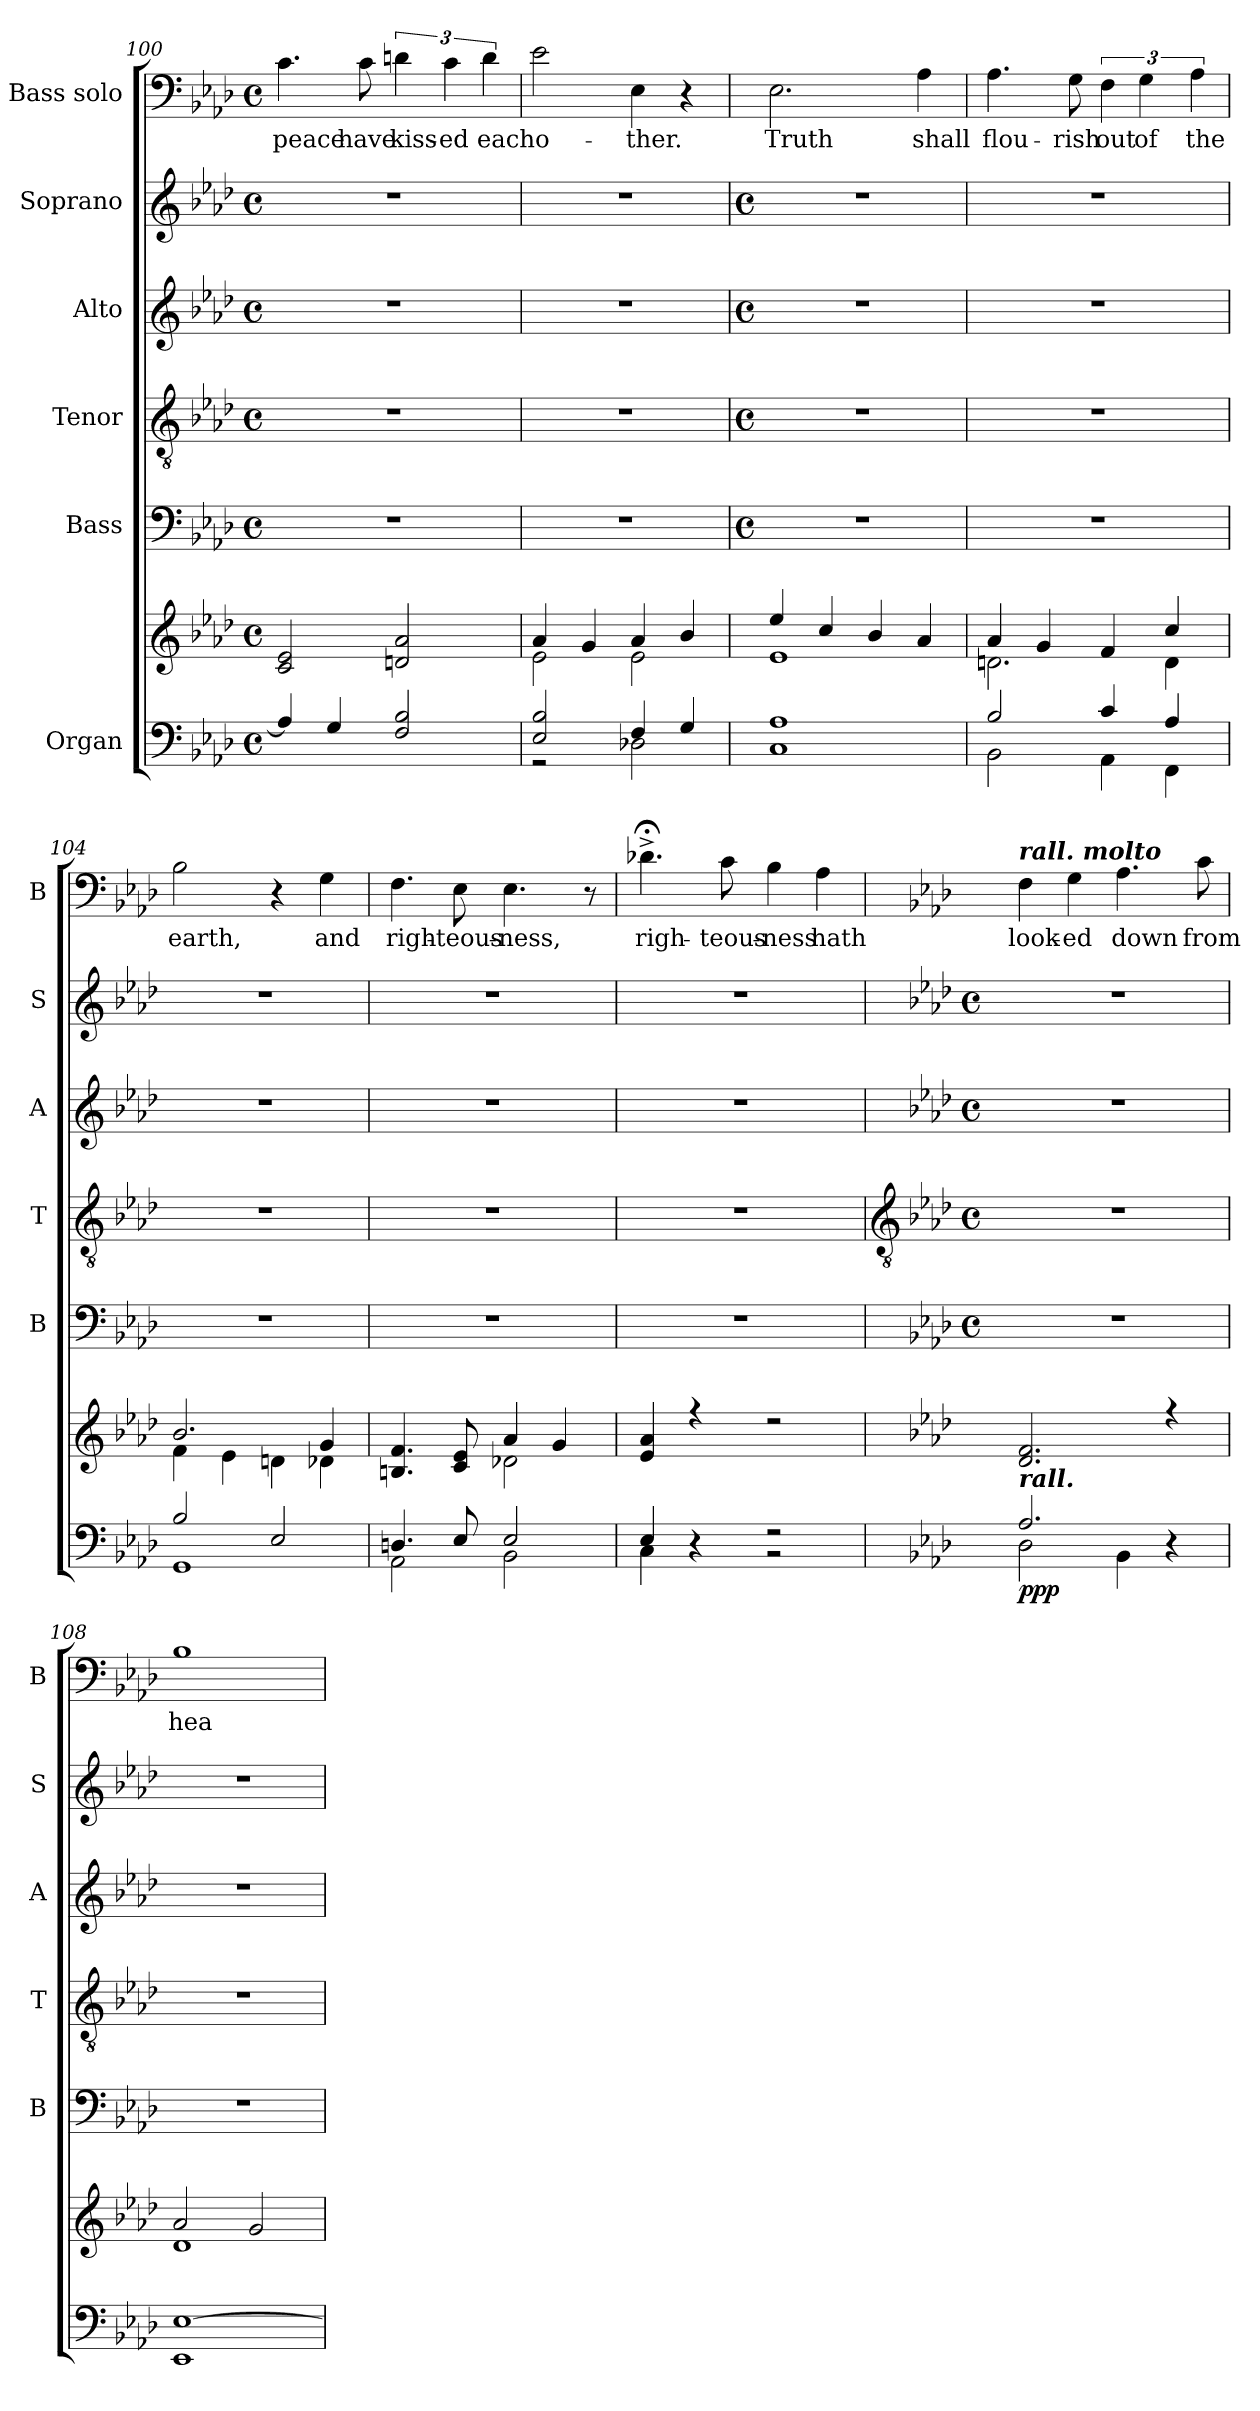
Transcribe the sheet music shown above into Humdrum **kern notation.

**kern	**kern	**dynam	**kern	**kern	**kern	**kern	**kern	**text
*part6	*part6	*part6	*part5	*part4	*part3	*part2	*part1	*part1
*staff7	*staff6	*staff6/7	*staff5	*staff4	*staff3	*staff2	*staff1	*staff1
*I"Organ	*	*	*I"Bass	*I"Tenor	*I"Alto	*I"Soprano	*I"Bass solo	*
*	*	*	*I'B	*I'T	*I'A	*I'S	*I'B	*
*clefF4	*clefG2	*	*clefF4	*clefGv2	*clefG2	*clefG2	*clefF4	*
*k[b-e-a-d-]	*k[b-e-a-d-]	*	*k[b-e-a-d-]	*k[b-e-a-d-]	*k[b-e-a-d-]	*k[b-e-a-d-]	*k[b-e-a-d-]	*
*A-:	*A-:	*	*A-:	*A-:	*A-:	*A-:	*A-:	*
*M4/4	*M4/4	*	*M4/4	*M4/4	*M4/4	*M4/4	*M4/4	*
*met(c)	*met(c)	*	*met(c)	*met(c)	*met(c)	*met(c)	*met(c)	*
=100	=100	=100	=100	=100	=100	=100	=100	=100
*^	*^	*	*	*	*	*	*	*
!	!	!	!	!	!	!	!	!	!	!LO:LY:b
4A-/]	1ryy	2c 2e-	1ryy	.	1r	1r	1r	1r	4.c	peace
4G/	.	.	.	.	.	.	.	.	.	.
!	!	!	!	!	!	!	!	!	!	!LO:LY:b
.	.	.	.	.	.	.	.	.	8c	have
!	!	!	!	!	!	!	!	!	!	!LO:LY:b
2F/ 2B-/	.	2dn 2a-	.	.	.	.	.	.	6dn	kiss-
!	!	!	!	!	!	!	!	!	!	!LO:LY:b
.	.	.	.	.	.	.	.	.	6c	-ed
!	!	!	!	!	!	!	!	!	!	!LO:LY:b
.	.	.	.	.	.	.	.	.	6d	each
=101	=101	=101	=101	=101	=101	=101	=101	=101	=101	=101
!	!	!	!	!	!	!	!	!	!	!LO:LY:b
2E-/ 2B-/	2r	4a-	2e-\	.	1r	1r	1r	1r	2e-	o-
.	.	4g	.	.	.	.	.	.	.	.
!	!	!	!	!	!	!	!	!	!	!LO:LY:b
4F/	2D-X\	4a-	2e-\	.	.	.	.	.	4E-	-ther.
4G/	.	4b-	.	.	.	.	.	.	4r	.
!!LO:LB:g=z
=102	=102	=102	=102	=102	=102	=102	=102	=102	=102	=102
*	*	*	*	*	*M4/4	*M4/4	*M4/4	*M4/4	*	*
*	*	*	*	*	*met(c)	*met(c)	*met(c)	*met(c)	*	*
!	!	!	!	!	!	!	!	!	!	!LO:LY:b
1A-/	1C\	4ee-/	1e-\	.	1r	1r	1r	1r	2.E-	Truth
.	.	4cc/	.	.	.	.	.	.	.	.
.	.	4b-/	.	.	.	.	.	.	.	.
!	!	!	!	!	!	!	!	!	!	!LO:LY:b
.	.	4a-	.	.	.	.	.	.	4A-	shall
=103	=103	=103	=103	=103	=103	=103	=103	=103	=103	=103
!	!	!	!	!	!	!	!	!	!	!LO:LY:b
2B-/	2BB-\	4a-	2.dn\	.	1r	1r	1r	1r	4.A-	flou-
.	.	4g	.	.	.	.	.	.	.	.
!	!	!	!	!	!	!	!	!	!	!LO:LY:b
.	.	.	.	.	.	.	.	.	8G	-rish
!	!	!	!	!	!	!	!	!	!	!LO:LY:b
4c/	4AA-\	4f	.	.	.	.	.	.	6F	out
!	!	!	!	!	!	!	!	!	!	!LO:LY:b
.	.	.	.	.	.	.	.	.	6G	of
4A-/	4FF\	4cc/	4d\	.	.	.	.	.	.	.
!	!	!	!	!	!	!	!	!	!	!LO:LY:b
.	.	.	.	.	.	.	.	.	6A-	the
=104	=104	=104	=104	=104	=104	=104	=104	=104	=104	=104
!	!	!	!	!	!	!	!	!	!	!LO:LY:b
2B-/	1GG\	2.b-/	4f\	.	1r	1r	1r	1r	2B-	earth,
.	.	.	4e-\	.	.	.	.	.	.	.
2E-/	.	.	4dn\	.	.	.	.	.	4r	.
!	!	!	!	!	!	!	!	!	!	!LO:LY:b
.	.	4g	4d-X\	.	.	.	.	.	4G	and
=105	=105	=105	=105	=105	=105	=105	=105	=105	=105	=105
!	!	!	!	!	!	!	!	!	!	!LO:LY:b
4.Dn/	2AA-\	4.Bn 4.f	2ryy	.	1r	1r	1r	1r	4.F	righ-
!	!	!	!	!	!	!	!	!	!	!LO:LY:b
8E-/	.	8c 8e-	.	.	.	.	.	.	8E-	-teous-
!	!	!	!	!	!	!	!	!	!	!LO:LY:b
2E-/	2BB-\	4a-	2d-X\	.	.	.	.	.	4.E-	-ness,
.	.	4g	.	.	.	.	.	.	.	.
.	.	.	.	.	.	.	.	.	8r	.
=106	=106	=106	=106	=106	=106	=106	=106	=106	=106	=106
!	!	!	!	!	!	!	!	!	!	!LO:LY:b
4E-/	4C\	4e- 4a-	1ryy	.	1r	1r	1r	1r	4.d-X;<^	righ-
4r	4ryy	4r	.	.	.	.	.	.	.	.
!	!	!	!	!	!	!	!	!	!	!LO:LY:b
.	.	.	.	.	.	.	.	.	8c	-teous-
!	!	!	!	!	!	!	!	!	!	!LO:LY:b
2r	2r	2r	.	.	.	.	.	.	4B-	-ness
!	!	!	!	!	!	!	!	!	!	!LO:LY:b
.	.	.	.	.	.	.	.	.	4A-	hath
!!LO:LB:g=z
=107	=107	=107	=107	=107	=107	=107	=107	=107	=107	=107
*	*	*	*	*	*	*clefGv2	*	*	*	*
*	*	*	*	*	*k[b-e-a-d-]	*k[b-e-a-d-]	*k[b-e-a-d-]	*k[b-e-a-d-]	*	*
*	*	*	*	*	*A-:	*A-:	*A-:	*A-:	*	*
*	*	*	*	*	*M4/4	*M4/4	*M4/4	*M4/4	*	*
*	*	*	*	*	*met(c)	*met(c)	*met(c)	*met(c)	*	*
!	!	!	!	!	!	!	!	!	!LO:TX:a:Bi:t=rall. molto	!
!LO:TX:a:Bi:t=rall.	!	!	!	!	!	!	!	!	!	!
!	!	!	!	!LO:DY:b=2	!	!	!	!	!	!LO:LY:b
!	!	!	!	!LO:DY:n=1:b=2	!	!	!	!	!	!
!	!	!	!	!LO:DY:n=2:b	!	!	!	!	!	!
2.A-/	2D-\	2.d- 2.f	1ryy	p p p	1r	1r	1r	1r	4F	look-
!	!	!	!	!	!	!	!	!	!	!LO:LY:b
.	.	.	.	.	.	.	.	.	4G	-ed
!	!	!	!	!	!	!	!	!	!	!LO:LY:b
.	4BB-\	.	.	.	.	.	.	.	4.A-	down
4r	4ryy	4r	.	.	.	.	.	.	.	.
!	!	!	!	!	!	!	!	!	!	!LO:LY:b
.	.	.	.	.	.	.	.	.	8c	from
=108	=108	=108	=108	=108	=108	=108	=108	=108	=108	=108
!	!	!	!	!	!	!	!	!	!	!LO:LY:b
[1E-/	1EE-\	2a-	1d-\	.	1r	1r	1r	1r	1B-	hea-
.	.	2g	.	.	.	.	.	.	.	.
*v	*v	*	*	*	*	*	*	*	*	*
*	*v	*v	*	*	*	*	*	*	*
=	=	=	=	=	=	=	=	=
*-	*-	*-	*-	*-	*-	*-	*-	*-
